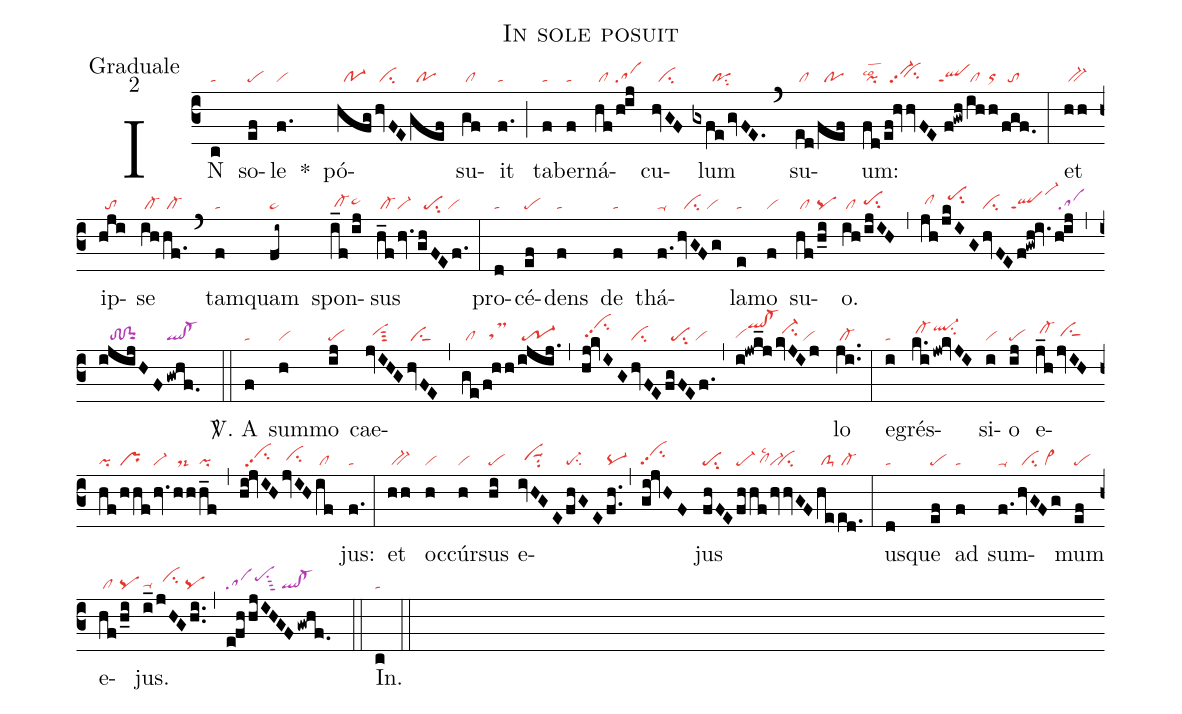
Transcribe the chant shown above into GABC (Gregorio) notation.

name:In sole posuit;
office-part:Graduale;
mode:2;
nabc-lines:1;
%%
(c3) IN(c|ta) so(ef|pe)le(f.|vi) *() pó(hfg|//po-1|hvFE|/ci|gef|//po)su(gf|/cl)it(f.|ta) (;)
ta(f|ta)ber(f|ta)ná(hf|/cl|/h!ij|sa)cu(hvGF|//ci)lum(gxfe/gvFE.|//////posu2) (`)
su(ed|/cl|/fef|//po)um:(fd|pilsco2|/ef!hvhvFE|//vi-pp2```cihh|//f!gwh|``qlppt1|/ih|/cl|h|orhg|/fgf.|//to) (:)
et(hh|/bv-) ip(hji|//to)se(ih|/cl-|/hf.|/cl-) (`) tam(f|ta)quam(fi~|pe~) spon(i_f|/cl-hg|/ij|pe~hh)sus(h_f|/cl-|hv.|vi-|ghFEf.|//pesu2/vi) (:)
pro(d|ta)cé(ef|pe)dens(f|ta) de(f|ta) thá(f.|ta-|hvGFg|//ci/vi)la(e|ta)mo(f|vi)
su(hf|/cl|/h_i|pq)o.(ih|/cl|/ijIH|pehhsu2) (,) (jh|/clhh|/jkIG|//pehjsu2|hvFE|ci|/f!gwh!iv.[nv:\definecolor{gregoriocolor}{RGB}{180,57,179}]|``qlppt1vi-hl|/h!ij|/sa)(,)(ijijHF|///to!ciG|/gwhf.[nv:\definecolor{gregoriocolor}{RGB}{229,53,44}] |ql!cl-) (::)

<sp>V/</sp>. A(f|ta) sum(h|vi)mo(ij|pe) cae(jvIHG|//vihhsut3|hvFE|/ciS)(,)(ge|/cl|/f!hh|//tsMhg|/ijij.|/tr-1)(,)(hj!kvIG|/vihkpp2su2|hvFE|ci|fgFEf.|//pesu2/vi)(,)(i!jwk_j|vihgqlhk!cl-hk|/kvJIj|//ci-hi/vi)lo(ji..|/cl-) (:)
eg(i|ta)rés(k.i|/cl-hi|!jw!kvJI|ql-hjsu2)si(i|vi)o(ij|pe) e(j_h|/cl-hi|/jvIH|/ciShh|hf|pi|/hhf|pr|hv.|vi-|hh|/ds-|h_f|pi)(,)(hi!jvIH|//vihipp2su2|jvIH|/cihh|if|/cl)jus:(f.|ta) (:)
et(hh|/bv-) oc(h|vi)cúr(h|vi)sus(hi|pe) e(ivHGE|//vihhsuu1su2|/fhGE|pe-su2|/fh..|pq-)(,)(gi!jvHF|vihjpp2su2)jus(fhFE|pesu2|fh|pe-|/hf|///clhglsc2|hvhvGF|vi-``ci|he|/clS-|/ed.|/cl-) (:)
us(d|ta)que(ef|pe) ad(f|ta) sum(f.|ta-|hvGFg|/ci/vi>)mum(ef|pe) e(hf|/cl|/h_i|pq)jus.(i_|ta-hg|jHGhi..[nv:\definecolor{gregoriocolor}{RGB}{180,57,179}]|//cihi/pq) (,) (e!fh/hjIHGFgwhf.[nv:\definecolor{gregoriocolor}{RGB}{229,53,44}] |sapehisu1sut3/ql!cl-) (::)

In.(c|ta) (::)
